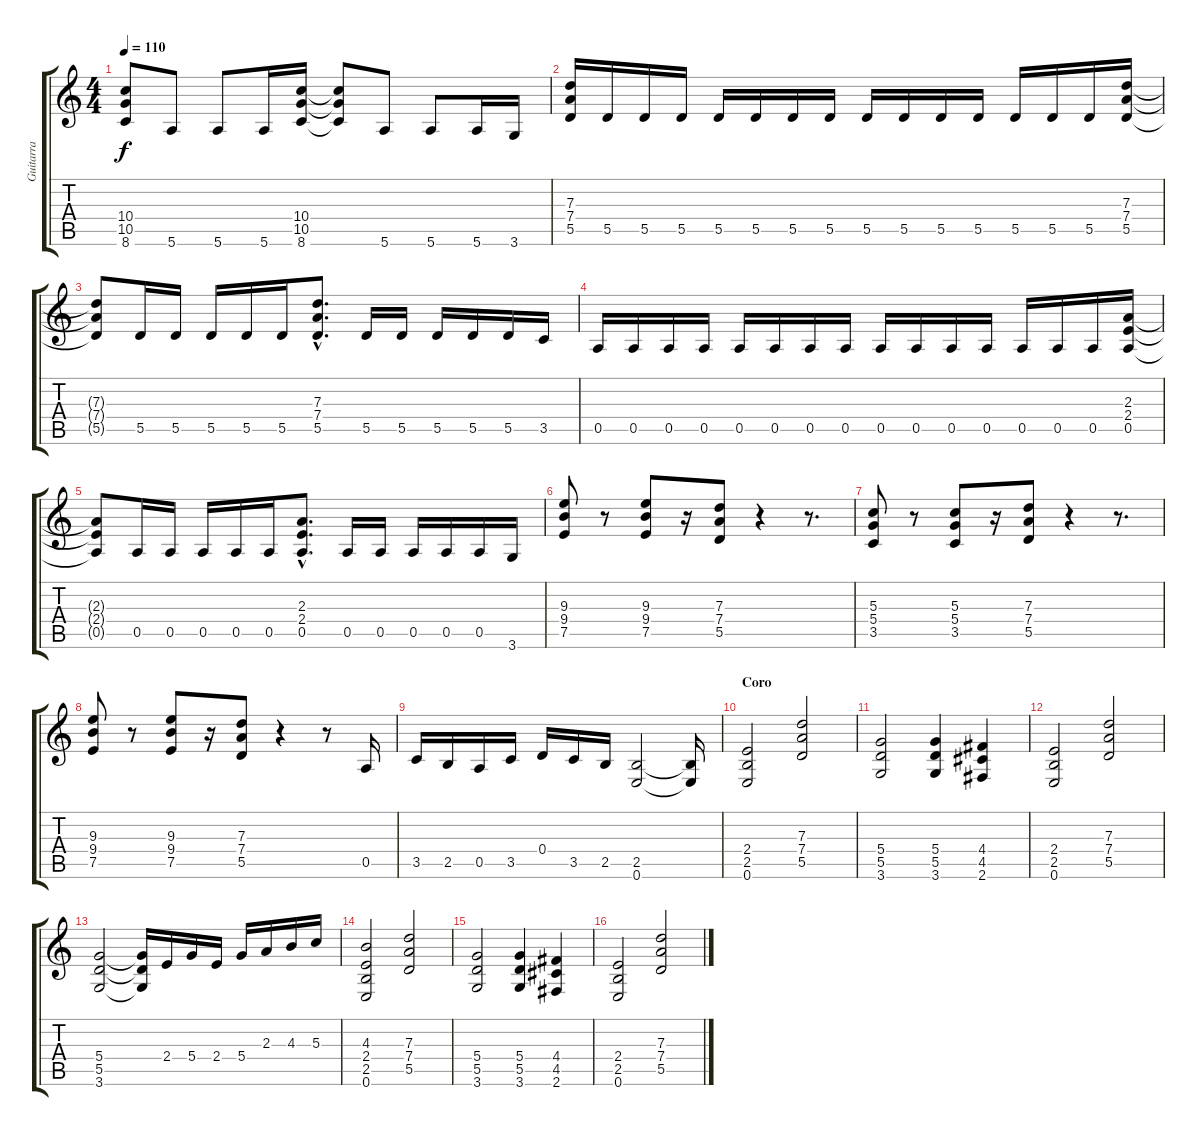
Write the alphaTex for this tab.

\track ("Guitarra" "Guitarra") {instrument distortionguitar}
\staff {score tabs}
\tuning (E4 B3 G3 D3 A2 E2) {hide}
\ts (4 4)
\tempo 110
\clef g2
\ks c
(10.4{t} 10.5{t} 8.6{t}).8{dy f} 5.6.8 5.6.8 5.6.16 (10.4 10.5 8.6).16 (10.4{t} 10.5{t} 8.6{t}).8 5.6.8 5.6.8 5.6.16 3.6.16 |
(7.3 7.4 5.5).16 5.5.16 5.5.16 5.5.16 5.5.16 5.5.16 5.5.16 5.5.16 5.5.16 5.5.16 5.5.16 5.5.16 5.5.16 5.5.16 5.5.16 (7.3 7.4 5.5).16 |
(7.3{t} 7.4{t} 5.5{t}).8 5.5.16 5.5.16 5.5.16 5.5.16 5.5.16 (7.3{hac} 7.4{hac} 5.5{hac}).8{d} 5.5.16 5.5.16 5.5.16 5.5.16 5.5.16 3.5.16 |
0.5.16 0.5.16 0.5.16 0.5.16 0.5.16 0.5.16 0.5.16 0.5.16 0.5.16 0.5.16 0.5.16 0.5.16 0.5.16 0.5.16 0.5.16 (2.3 2.4 0.5).16 |
(2.3{t} 2.4{t} 0.5{t}).8 0.5.16 0.5.16 0.5.16 0.5.16 0.5.16 (2.3{hac} 2.4{hac} 0.5{hac}).8{d} 0.5.16 0.5.16 0.5.16 0.5.16 0.5.16 3.6.16 |
(9.3 9.4 7.5).8 r.8 (9.3 9.4 7.5).8 r.16 (7.3 7.4 5.5).8 r.4 r.8{d} |
(5.3 5.4 3.5).8 r.8 (5.3 5.4 3.5).8 r.16 (7.3 7.4 5.5).8 r.4 r.8{d} |
(9.3 9.4 7.5).8 r.8 (9.3 9.4 7.5).8 r.16 (7.3 7.4 5.5).8 r.4 r.8 0.5.16 |
3.5.16 2.5.16 0.5.16 3.5.16 0.4.16 3.5.16 2.5.16 (2.5 0.6).2 (2.5{t} 0.6{t}).16 |
\section ("" "Coro")
(2.4 2.5 0.6).2 (7.3 7.4 5.5).2 |
(5.4 5.5 3.6).2 (5.4 5.5 3.6).4 (4.4 4.5 2.6).4 |
(2.4 2.5 0.6).2 (7.3 7.4 5.5).2 |
(5.4 5.5 3.6).2 (5.4{t} 5.5{t} 3.6{t}).16 2.4.16 5.4.16 2.4.16 5.4.16 2.3.16 4.3.16 5.3.16 |
(4.3 2.4 2.5 0.6).2 (7.3 7.4 5.5).2 |
(5.4 5.5 3.6).2 (5.4 5.5 3.6).4 (4.4 4.5 2.6).4 |
(2.4 2.5 0.6).2 (7.3 7.4 5.5).2
